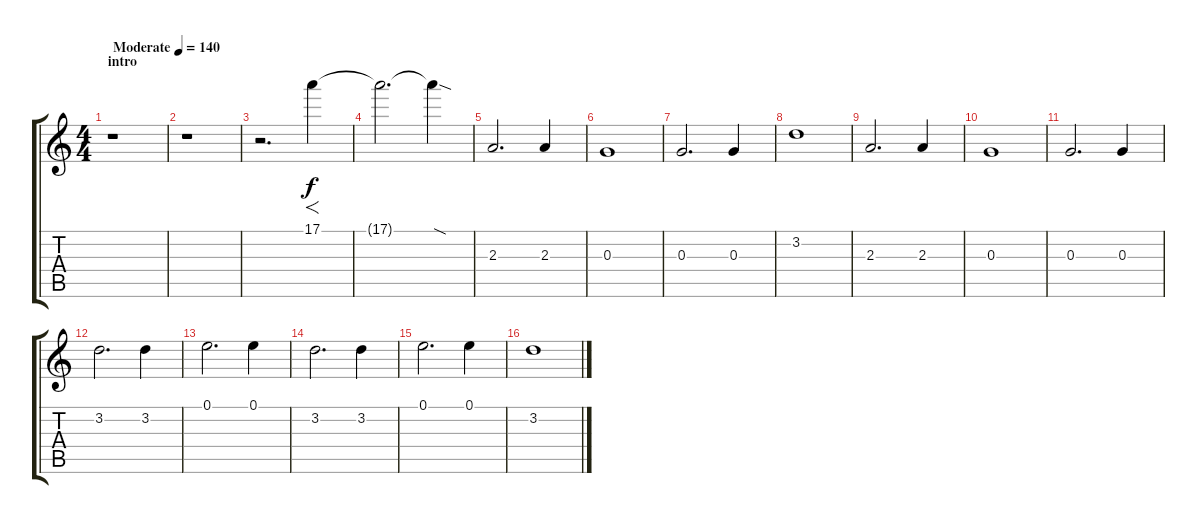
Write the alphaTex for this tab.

\track "" {instrument overdrivenguitar}
\staff {score tabs}
\tuning (E4 B3 G3 D3 A2 E2) {hide}
\ts (4 4)
\section ("" "intro")
\tempo (140 "Moderate")
\clef g2
\ks c
r.1{dy f instrument overdrivenguitar} |
r.1 |
r.2{d} 17.1.4{f} |
17.1{t}.2{d} 17.1{sod t}.4 |
2.3.2{d} 2.3.4 |
0.3.1 |
0.3.2{d} 0.3.4 |
3.2.1 |
2.3.2{d} 2.3.4 |
0.3.1 |
0.3.2{d} 0.3.4 |
3.2.2{d} 3.2.4 |
0.1.2{d} 0.1.4 |
3.2.2{d} 3.2.4 |
0.1.2{d} 0.1.4 |
3.2.1
